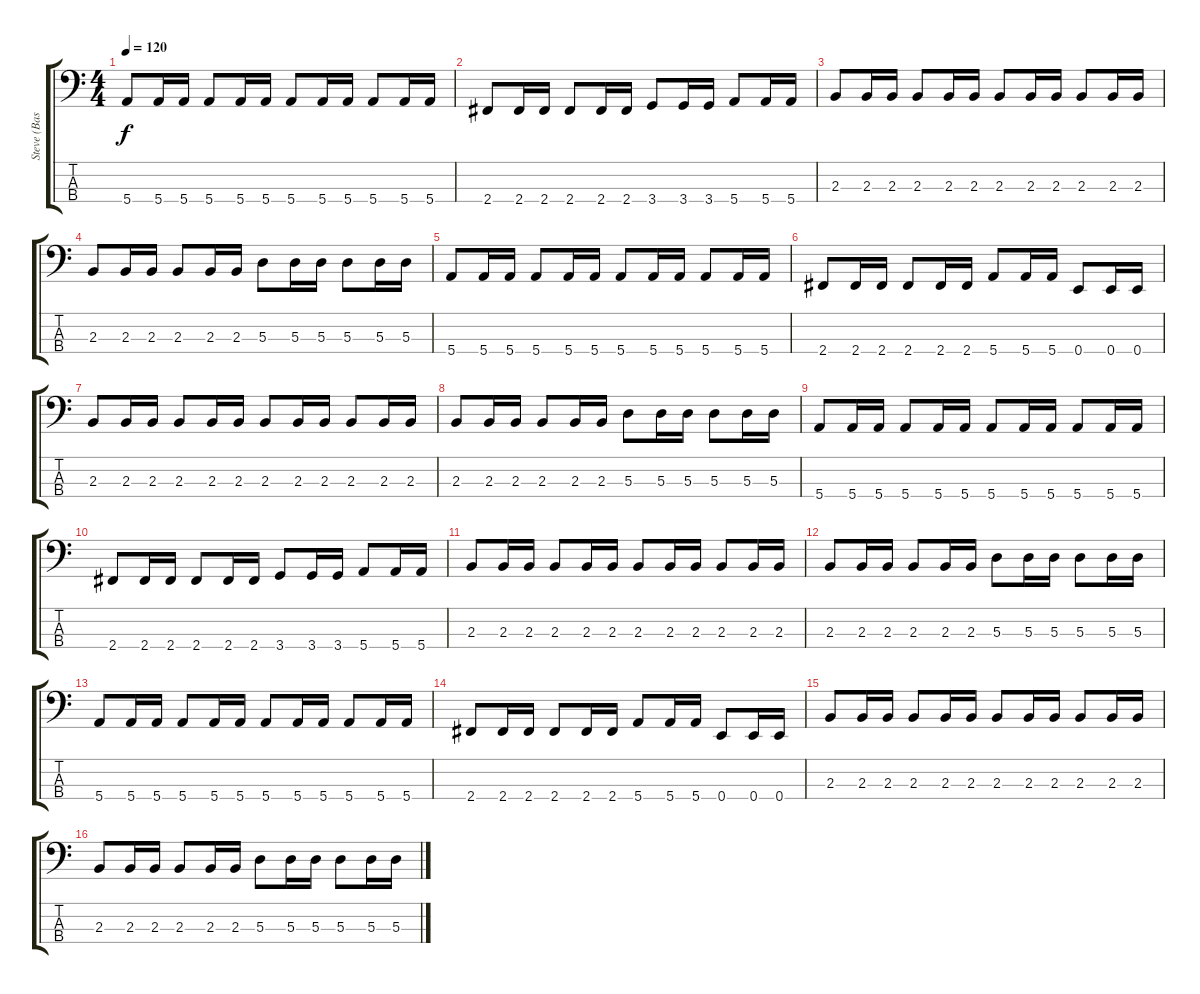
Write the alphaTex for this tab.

\track ("Steve (Bass)" "Steve (Bas") {instrument electricbasspick}
\staff {score tabs}
\tuning (G2 D2 A1 E1) {hide}
\ts (4 4)
\tempo 120
\clef f4
\ks c
5.4.8{dy f} 5.4.16 5.4.16 5.4.8 5.4.16 5.4.16 5.4.8 5.4.16 5.4.16 5.4.8 5.4.16 5.4.16 |
2.4.8 2.4.16 2.4.16 2.4.8 2.4.16 2.4.16 3.4.8 3.4.16 3.4.16 5.4.8 5.4.16 5.4.16 |
2.3.8 2.3.16 2.3.16 2.3.8 2.3.16 2.3.16 2.3.8 2.3.16 2.3.16 2.3.8 2.3.16 2.3.16 |
2.3.8 2.3.16 2.3.16 2.3.8 2.3.16 2.3.16 5.3.8 5.3.16 5.3.16 5.3.8 5.3.16 5.3.16 |
5.4.8 5.4.16 5.4.16 5.4.8 5.4.16 5.4.16 5.4.8 5.4.16 5.4.16 5.4.8 5.4.16 5.4.16 |
2.4.8 2.4.16 2.4.16 2.4.8 2.4.16 2.4.16 5.4.8 5.4.16 5.4.16 0.4.8 0.4.16 0.4.16 |
2.3.8 2.3.16 2.3.16 2.3.8 2.3.16 2.3.16 2.3.8 2.3.16 2.3.16 2.3.8 2.3.16 2.3.16 |
2.3.8 2.3.16 2.3.16 2.3.8 2.3.16 2.3.16 5.3.8 5.3.16 5.3.16 5.3.8 5.3.16 5.3.16 |
5.4.8 5.4.16 5.4.16 5.4.8 5.4.16 5.4.16 5.4.8 5.4.16 5.4.16 5.4.8 5.4.16 5.4.16 |
2.4.8 2.4.16 2.4.16 2.4.8 2.4.16 2.4.16 3.4.8 3.4.16 3.4.16 5.4.8 5.4.16 5.4.16 |
2.3.8 2.3.16 2.3.16 2.3.8 2.3.16 2.3.16 2.3.8 2.3.16 2.3.16 2.3.8 2.3.16 2.3.16 |
2.3.8 2.3.16 2.3.16 2.3.8 2.3.16 2.3.16 5.3.8 5.3.16 5.3.16 5.3.8 5.3.16 5.3.16 |
5.4.8 5.4.16 5.4.16 5.4.8 5.4.16 5.4.16 5.4.8 5.4.16 5.4.16 5.4.8 5.4.16 5.4.16 |
2.4.8 2.4.16 2.4.16 2.4.8 2.4.16 2.4.16 5.4.8 5.4.16 5.4.16 0.4.8 0.4.16 0.4.16 |
2.3.8 2.3.16 2.3.16 2.3.8 2.3.16 2.3.16 2.3.8 2.3.16 2.3.16 2.3.8 2.3.16 2.3.16 |
2.3.8 2.3.16 2.3.16 2.3.8 2.3.16 2.3.16 5.3.8 5.3.16 5.3.16 5.3.8 5.3.16 5.3.16
